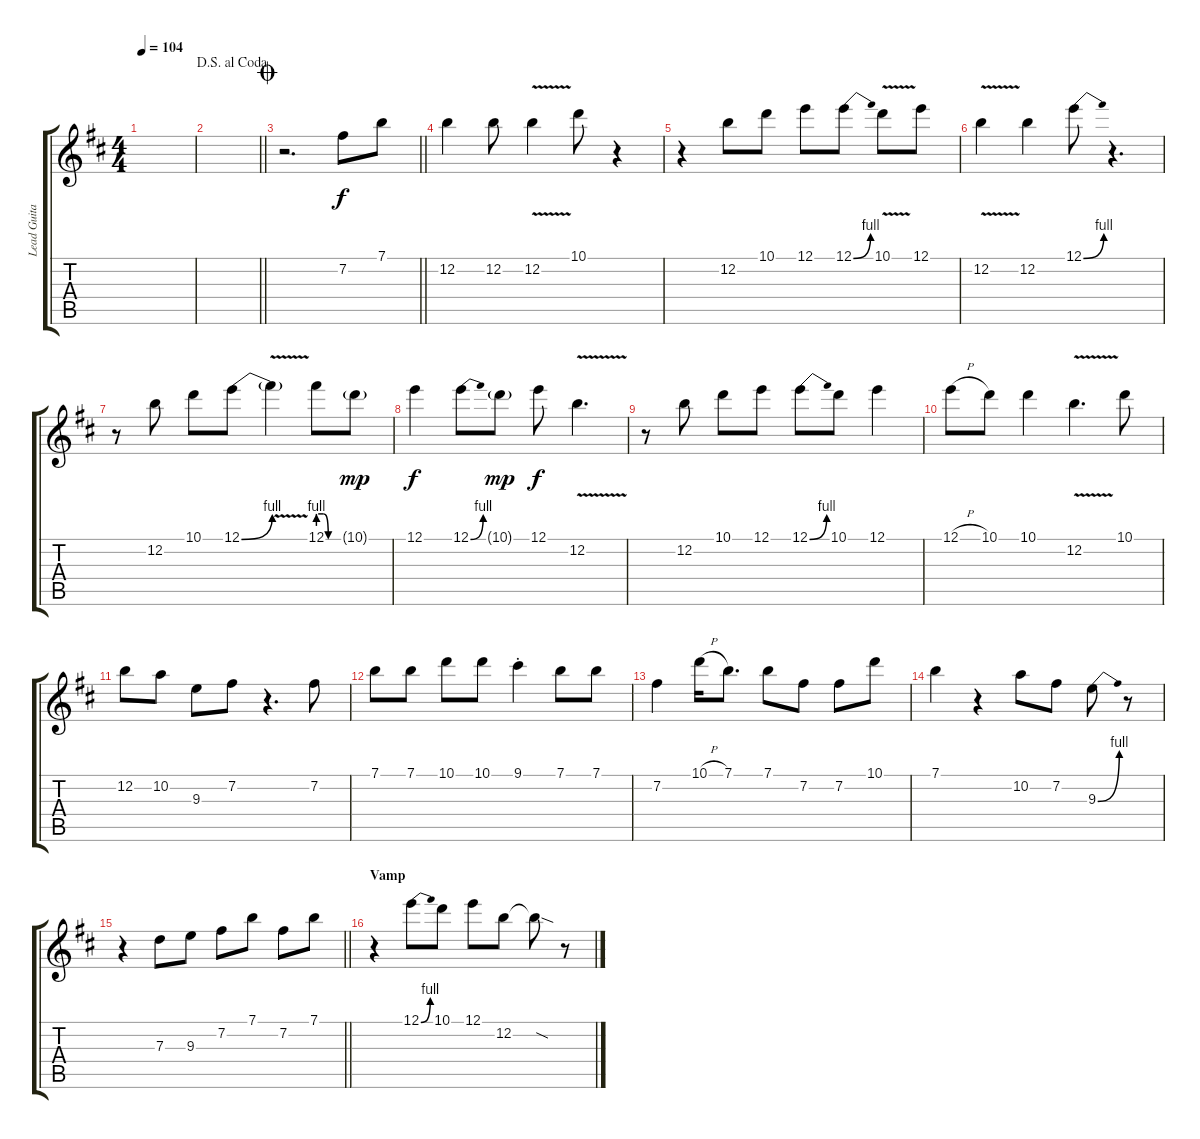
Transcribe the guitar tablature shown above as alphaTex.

\track ("Lead Guitar" "Lead Guita") {instrument overdrivenguitar}
\staff {score tabs}
\tuning (E4 B3 G3 D3 A2 E2) {hide}
\ts (4 4)
\tempo 104
\clef g2
\ks d
|
\jump dalsegnoalcoda
\barLineRight lightlight
|
\jump coda
\barLineRight lightlight
r.2{d} 7.2.8 7.1.8 |
12.2.4 12.2.8 12.2{v}.4 10.1.8 r.4 |
r.4 12.2.8 10.1.8 12.1.8 12.1{be (bend 0 0 60 4)}.8 10.1{v}.8 12.1.8 |
12.2{v}.4 12.2.4 12.1{be (bend 0 0 60 4)}.8 r.4{d} |
r.8 12.2.8 10.1.8 12.1{be (bend 0 0 60 4)}.8 12.1{v t}.4 12.1{be (custom 0 4 15 4 30 0 60 0)}.8 10.1{g}.8{dy mp} |
12.1.4{dy f} 12.1{be (bend 0 0 60 4)}.8 10.1{g}.8{dy mp} 12.1.8{dy f} 12.2{v}.4{d} |
r.8 12.2.8 10.1.8 12.1.8 12.1{be (bend 0 0 60 4)}.8 10.1.8 12.1.4 |
12.1{h}.8 10.1.8 10.1.4 12.2{v}.4{d} 10.1.8 |
12.2.8 10.2.8 9.3.8 7.2.8 r.4{d} 7.2.8 |
7.1.8 7.1.8 10.1.8 10.1.8 9.1{st}.4 7.1.8 7.1.8 |
7.2.4 10.1{h}.16 7.1.8{d} 7.1.8 7.2.8 7.2.8 10.1.8 |
7.1.4 r.4 10.2.8 7.2.8 9.3{be (bend 0 0 60 4)}.8 r.8 |
\barLineRight lightlight
r.4 7.3.8 9.3.8 7.2.8 7.1.8 7.2.8 7.1.8 |
\section ("" "Vamp")
r.4 12.1{be (bend 0 0 60 4)}.8 10.1.8 12.1.8 12.2.8 12.2{sod t}.8 r.8
